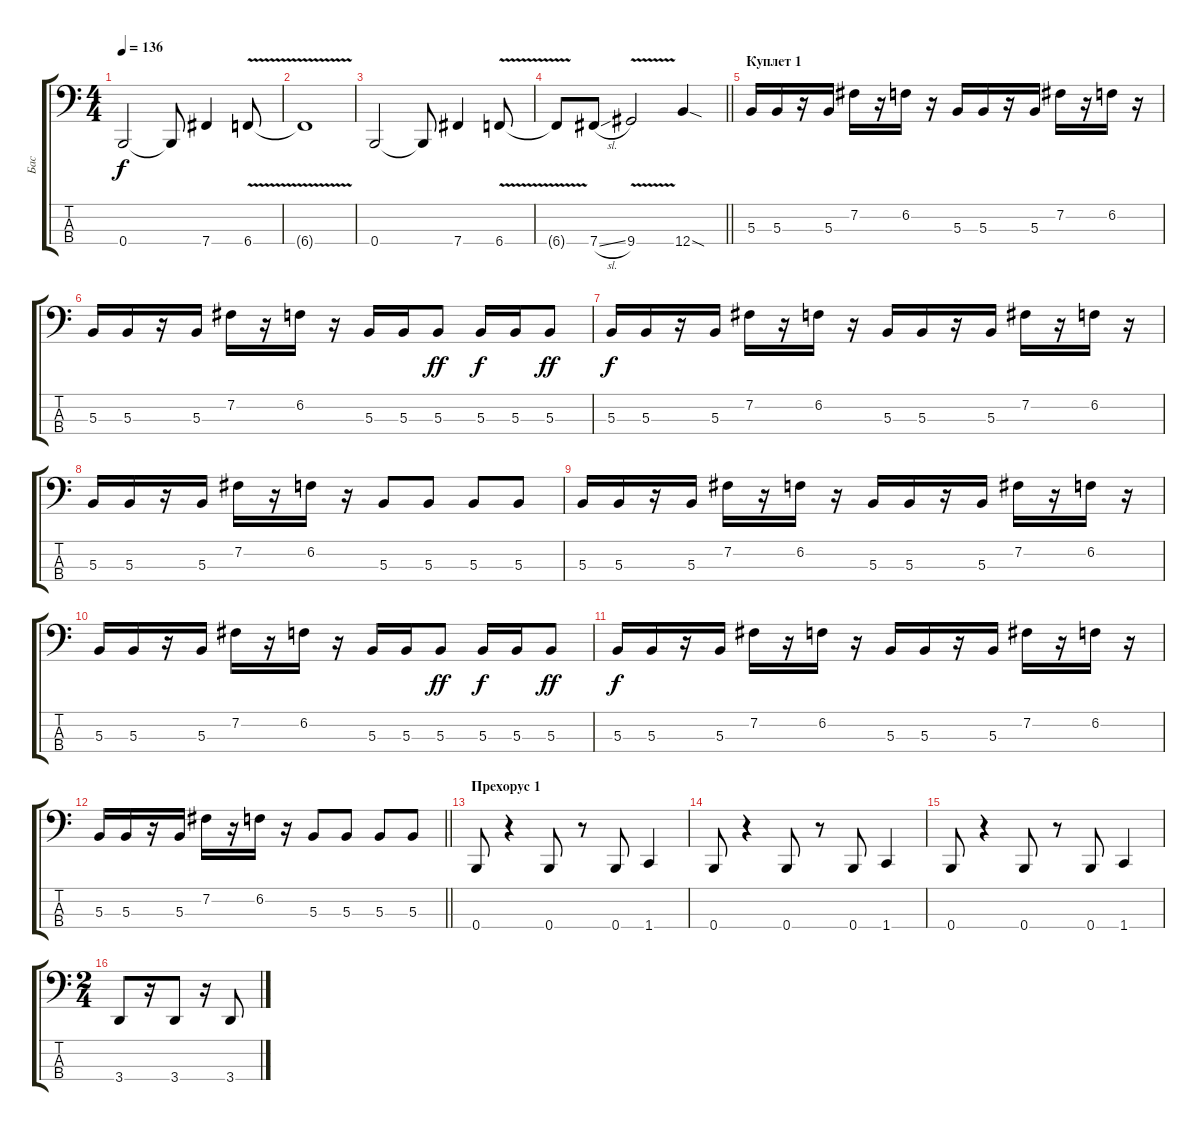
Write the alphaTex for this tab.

\track ("Бас" "Бас") {instrument electricbasspick}
\staff {score tabs}
\tuning (E2 B1 Gb1 B0) {hide}
\ts (4 4)
\tempo 136
\clef f4
\ks c
0.4.2{dy f} 0.4{t}.8 7.4.4 6.4{v}.8 |
6.4{t}.1 |
0.4.2 0.4{t}.8 7.4.4 6.4{v}.8 |
\barLineRight lightlight
6.4{t}.8 7.4{sl}.8 9.4{v}.2 12.4{sod}.4 |
\section ("" "Куплет 1")
5.3.16 5.3.16 r.16 5.3.16 7.2.16 r.16 6.2.16 r.16 5.3.16 5.3.16 r.16 5.3.16 7.2.16 r.16 6.2.16 r.16 |
5.3.16 5.3.16 r.16 5.3.16 7.2.16 r.16 6.2.16 r.16 5.3.16 5.3.16 5.3.8{dy ff} 5.3.16{dy f} 5.3.16 5.3.8{dy ff} |
5.3.16{dy f} 5.3.16 r.16 5.3.16 7.2.16 r.16 6.2.16 r.16 5.3.16 5.3.16 r.16 5.3.16 7.2.16 r.16 6.2.16 r.16 |
5.3.16 5.3.16 r.16 5.3.16 7.2.16 r.16 6.2.16 r.16 5.3.8 5.3.8 5.3.8 5.3.8 |
5.3.16 5.3.16 r.16 5.3.16 7.2.16 r.16 6.2.16 r.16 5.3.16 5.3.16 r.16 5.3.16 7.2.16 r.16 6.2.16 r.16 |
5.3.16 5.3.16 r.16 5.3.16 7.2.16 r.16 6.2.16 r.16 5.3.16 5.3.16 5.3.8{dy ff} 5.3.16{dy f} 5.3.16 5.3.8{dy ff} |
5.3.16{dy f} 5.3.16 r.16 5.3.16 7.2.16 r.16 6.2.16 r.16 5.3.16 5.3.16 r.16 5.3.16 7.2.16 r.16 6.2.16 r.16 |
\barLineRight lightlight
5.3.16 5.3.16 r.16 5.3.16 7.2.16 r.16 6.2.16 r.16 5.3.8 5.3.8 5.3.8 5.3.8 |
\section ("" "Прехорус 1")
0.4.8 r.4 0.4.8 r.8 0.4.8 1.4.4 |
0.4.8 r.4 0.4.8 r.8 0.4.8 1.4.4 |
0.4.8 r.4 0.4.8 r.8 0.4.8 1.4.4 |
\ts (2 4)
3.4.8 r.16 3.4.8 r.16 3.4.8
